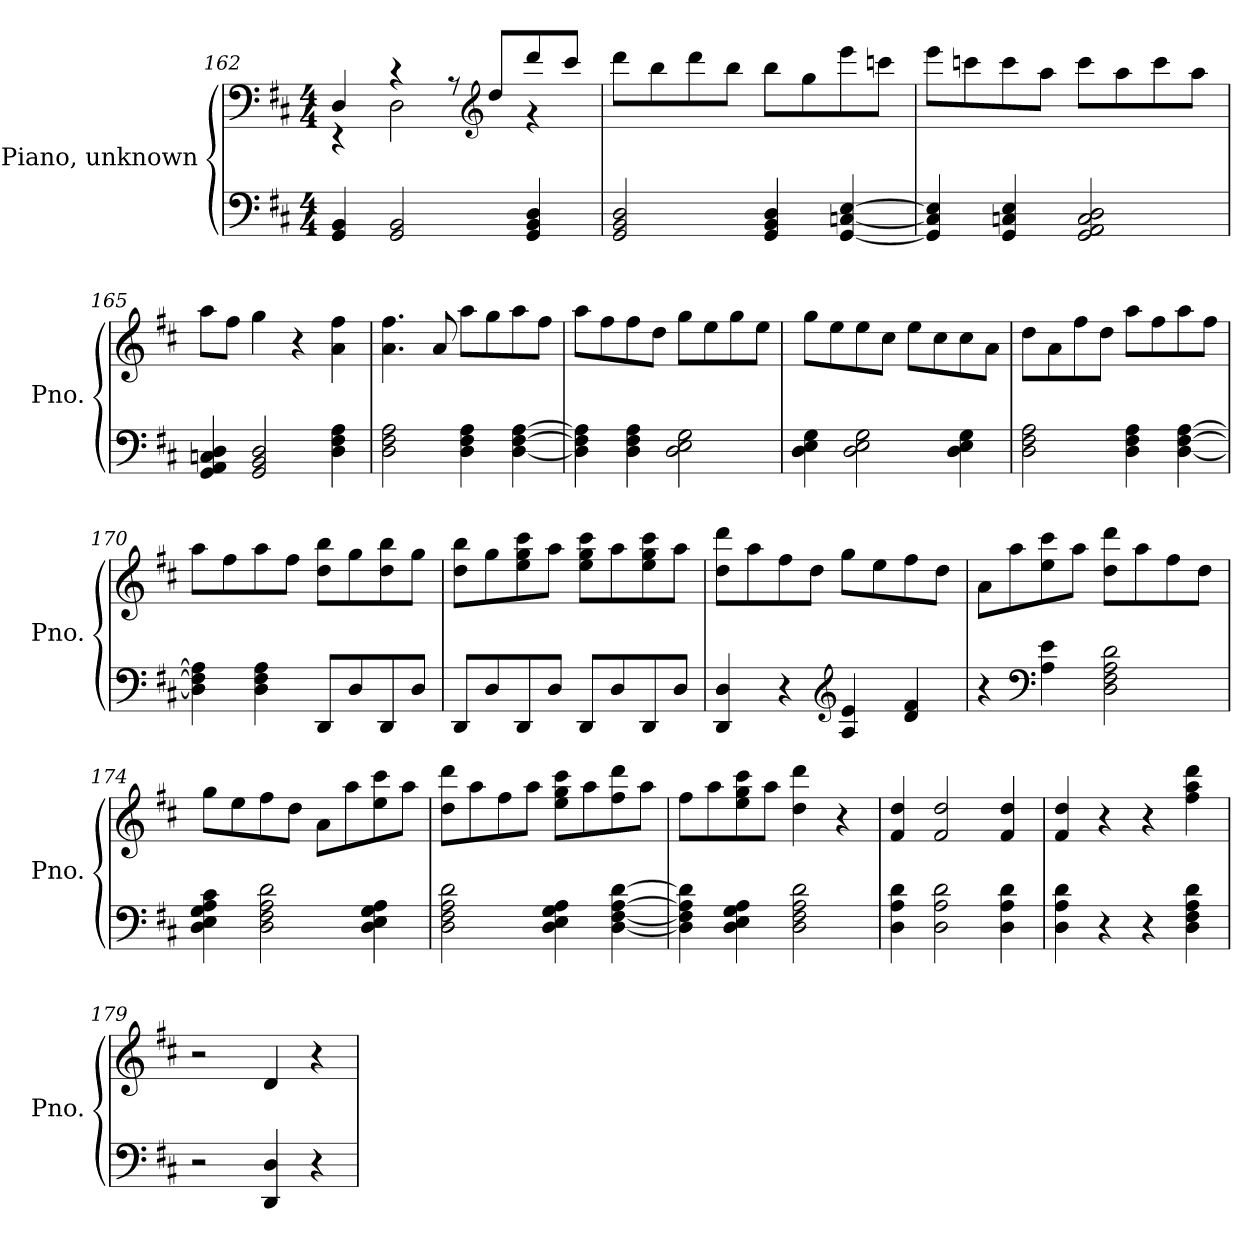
**kern	**kern
*part1	*part1
*staff2	*staff1
*I"Piano, unknown	*
*I'Pno.	*
*clefF4	*clefF4
*k[f#c#]	*k[f#c#]
*M4/4	*M4/4
=162	=162
*	*^
4GG/ 4BB/	4D/	4r
2GG/ 2BB/	4r	2D\
.	8r	.
*	*clefG2	*
.	8dd/L	.
4GG/ 4BB/ 4D/	8ddd/	4r
.	8ccc#/J	.
*	*v	*v
!!LO:LB:g=z
=163	=163
2GG/ 2BB/ 2D/	8ddd\L
.	8bb\
.	8ddd\
.	8bb\J
4GG/ 4BB/ 4D/	8bb\L
.	8gg\
[4GG/ [4Cn/ [4E/	8eee\
.	8cccn\J
=164	=164
4GG/] 4C/] 4E/]	8eee\L
.	8cccn\
4GG/ 4Cn/ 4E/	8ccc\
.	8aa\J
2GG/ 2AA/ 2C/ 2D/	8ccc\L
.	8aa\
.	8ccc\
.	8aa\J
=165	=165
4GG/ 4AA/ 4Cn/ 4D/	8aa\L
.	8ff#\J
2GG/ 2BB/ 2D/	4gg\
.	4r
4D\ 4F#\ 4A\	4a\ 4ff#\
=166	=166
2D\ 2F#\ 2A\	4.a\ 4.ff#\
.	8a/
4D\ 4F#\ 4A\	8aa\L
.	8gg\
[4D\ [4F#\ [4A\	8aa\
.	8ff#\J
=167	=167
4D\] 4F#\] 4A\]	8aa\L
.	8ff#\
4D\ 4F#\ 4A\	8ff#\
.	8dd\J
2D\ 2E\ 2G\	8gg\L
.	8ee\
.	8gg\
.	8ee\J
!!LO:LB:g=z
=168	=168
4D\ 4E\ 4G\	8gg\L
.	8ee\
2D\ 2E\ 2G\	8ee\
.	8cc#\J
.	8ee\L
.	8cc#\
4D\ 4E\ 4G\	8cc#\
.	8a\J
=169	=169
2D\ 2F#\ 2A\	8dd\L
.	8a\
.	8ff#\
.	8dd\J
4D\ 4F#\ 4A\	8aa\L
.	8ff#\
[4D\ [4F#\ [4A\	8aa\
.	8ff#\J
=170	=170
4D\] 4F#\] 4A\]	8aa\L
.	8ff#\
4D\ 4F#\ 4A\	8aa\
.	8ff#\J
8DD/L	8dd\ 8bb\L
8D/	8gg\
8DD/	8dd\ 8bb\
8D/J	8gg\J
=171	=171
8DD/L	8dd\ 8bb\L
8D/	8gg\
8DD/	8ee\ 8gg\ 8ccc#\
8D/J	8aa\J
8DD/L	8ee\ 8gg\ 8ccc#\L
8D/	8aa\
8DD/	8ee\ 8gg\ 8ccc#\
8D/J	8aa\J
!!LO:LB:g=z
=172	=172
4DD/ 4D/	8dd\ 8ddd\L
.	8aa\
4r	8ff#\
.	8dd\J
*clefG2	*
4A/ 4e/	8gg\L
.	8ee\
4d/ 4f#/	8ff#\
.	8dd\J
=173	=173
4r	8a\L
.	8aa\
*clefF4	*
4A\ 4e\	8ee\ 8ccc#\
.	8aa\J
2D\ 2F#\ 2A\ 2d\	8dd\ 8ddd\L
.	8aa\
.	8ff#\
.	8dd\J
=174	=174
4D\ 4E\ 4G\ 4A\ 4c#\	8gg\L
.	8ee\
2D\ 2F#\ 2A\ 2d\	8ff#\
.	8dd\J
.	8a\L
.	8aa\
4D\ 4E\ 4G\ 4A\	8ee\ 8ccc#\
.	8aa\J
=175	=175
2D\ 2F#\ 2A\ 2d\	8dd\ 8ddd\L
.	8aa\
.	8ff#\
.	8aa\J
4D\ 4E\ 4G\ 4A\	8ee\ 8gg\ 8ccc#\L
.	8aa\
[4D\ [4F#\ [4A\ [4d\	8ff#\ 8ddd\
.	8aa\J
!!LO:LB:g=z
=176	=176
4D\] 4F#\] 4A\] 4d\]	8ff#\L
.	8aa\
4D\ 4E\ 4G\ 4A\	8ee\ 8gg\ 8ccc#\
.	8aa\J
2D\ 2F#\ 2A\ 2d\	4dd\ 4ddd\
.	4r
=177	=177
4D\ 4A\ 4d\	4f#/ 4dd/
2D\ 2A\ 2d\	2f#/ 2dd/
4D\ 4A\ 4d\	4f#/ 4dd/
=178	=178
4D\ 4A\ 4d\	4f#/ 4dd/
4r	4r
4r	4r
4D\ 4F#\ 4A\ 4d\	4ff#\ 4aa\ 4ddd\
=179	=179
2r	2r
4DD/ 4D/	4d/
4r	4r
=	=
*-	*-
